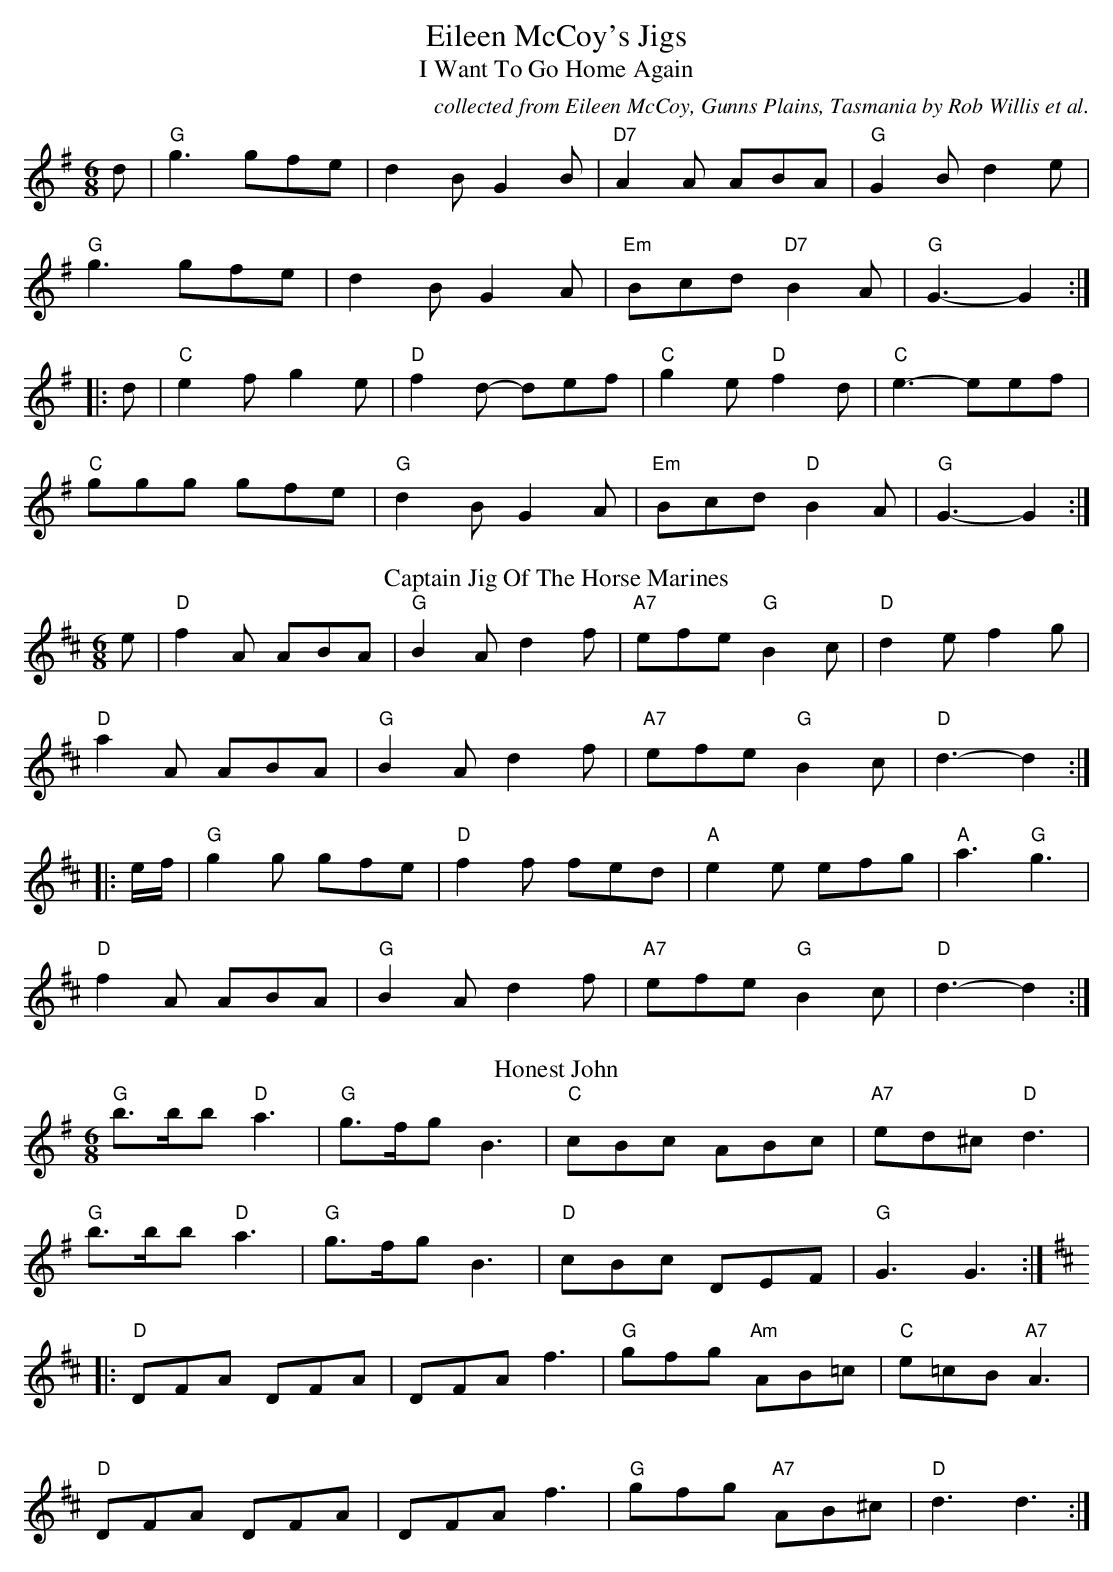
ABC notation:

X:1
T:Eileen McCoy's Jigs
T:I Want To Go Home Again
M:6/8
L:1/8
C:collected from Eileen McCoy, Gunns Plains, Tasmania by Rob Willis et al.
K:G
d|"G"g3 gfe|d2B G2B|"D7" A2A ABA|"G" G2B d2e|
"G"g3 gfe|d2B G2A|"Em"Bcd "D7"B2A|"G"G3-G2:|
|:d|"C"e2fg2e|"D"f2d- def|"C"g2e "D" f2d|"C"e3- eef|
"C"ggg gfe|"G"d2B G2A|"Em"Bcd "D"B2A|"G"G3-G2:|
T:Captain Jig Of The Horse Marines
K:Dmaj
e|"D" f2A ABA|"G" B2A d2f|"A7"efe "G"B2c|"D"d2ef2g|
"D"a2A ABA|"G" B2A d2f|"A7" efe "G"B2c|"D"d3- d2:|
|:e/2f/2|"G" g2g gfe|"D" f2f fed|"A"e2e efg|"A"a3 "G" g3|
"D"f2A ABA|"G"B2A d2f|"A7"efe "G"B2c|"D" d3-d2:|
T:Honest John
K:G
"G"b>bb"D"a3|"G"g>fgB3|"C"cBc ABc|"A7"ed^c"D"d3|
"G"b>bb"D"a3|"G"g>fgB3|"D"cBc DEF|"G"G3G3:|
K:D
|:"D"DFA DFA|DFAf3|"G"gfg "Am"AB=c|"C"e=cB"A7"A3|
"D"DFA DFA|DFAf3|"G"gfg "A7"AB^c|"D"d3d3:|
